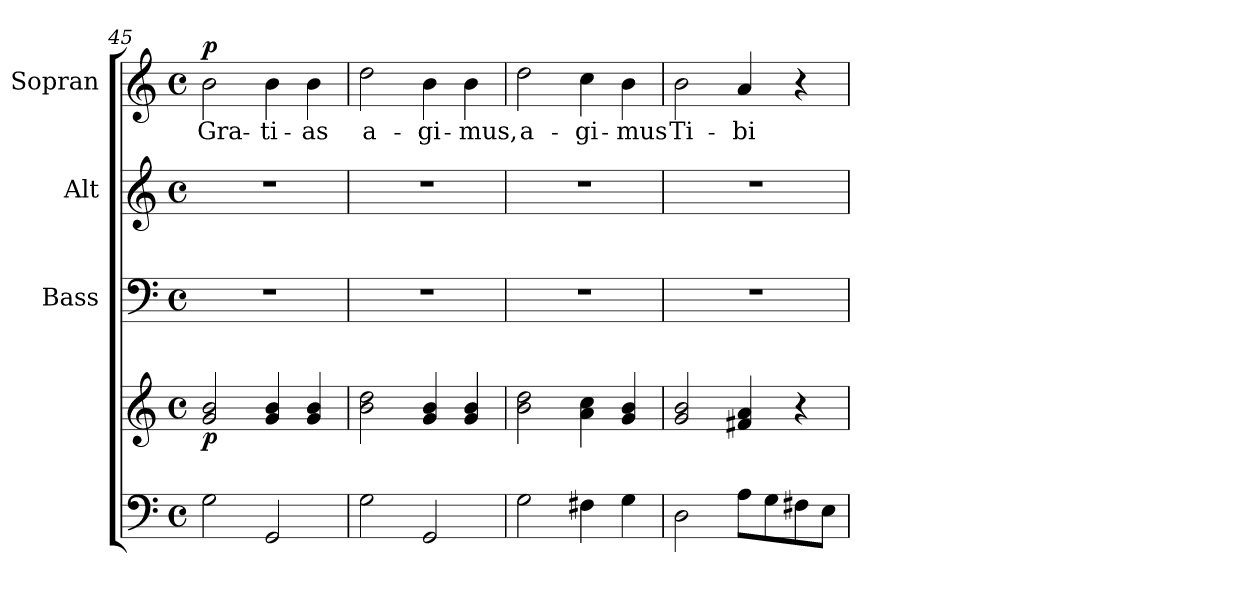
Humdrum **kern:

**kern	**kern	**dynam	**kern	**kern	**kern	**text	**dynam
*part4	*part4	*part4	*part3	*part2	*part1	*part1	*part1
*staff5	*staff4	*staff4/5	*staff3	*staff2	*staff1	*staff1	*staff1
*	*	*	*I"Bass	*I"Alt	*I"Sopran	*	*
*	*	*	*I'B.	*I'A.	*I'S.	*	*
*clefF4	*clefG2	*	*clefF4	*clefG2	*clefG2	*	*
*k[]	*k[]	*	*k[]	*k[]	*k[]	*	*
*C:	*C:	*	*C:	*C:	*C:	*	*
*M4/4	*M4/4	*	*M4/4	*M4/4	*M4/4	*	*
*met(c)	*met(c)	*	*met(c)	*met(c)	*met(c)	*	*
=45	=45	=45	=45	=45	=45	=45	=45
!	!	!LO:DY:b	!	!	!	!LO:LY:b	!LO:DY:a
2G\	2g/ 2b/	p	1r	1r	2b\	Gra-	p
!	!	!	!	!	!	!LO:LY:b	!
2GG/	4g/ 4b/	.	.	.	4b\	-ti-	.
!	!	!	!	!	!	!LO:LY:b	!
.	4g/ 4b/	.	.	.	4b\	-as	.
=46	=46	=46	=46	=46	=46	=46	=46
!	!	!	!	!	!	!LO:LY:b	!
2G\	2b\ 2dd\	.	1r	1r	2dd\	a-	.
!	!	!	!	!	!	!LO:LY:b	!
2GG/	4g/ 4b/	.	.	.	4b\	-gi-	.
!	!	!	!	!	!	!LO:LY:b	!
.	4g/ 4b/	.	.	.	4b\	-mus,	.
=47	=47	=47	=47	=47	=47	=47	=47
!	!	!	!	!	!	!LO:LY:b	!
2G\	2b\ 2dd\	.	1r	1r	2dd\	a-	.
!	!	!	!	!	!	!LO:LY:b	!
4F#X\	4a\ 4cc\	.	.	.	4cc\	-gi-	.
!	!	!	!	!	!	!LO:LY:b	!
4G\	4g/ 4b/	.	.	.	4b\	-mus	.
=48	=48	=48	=48	=48	=48	=48	=48
!	!	!	!	!	!	!LO:LY:b	!
2D\	2g/ 2b/	.	1r	1r	2b\	Ti-	.
!	!	!	!	!	!	!LO:LY:b	!
8A\L	4f#X/ 4a/	.	.	.	4a/	-bi	.
8G\	.	.	.	.	.	.	.
8F#X\	4r	.	.	.	4r	.	.
8E\J	.	.	.	.	.	.	.
=	=	=	=	=	=	=	=
*-	*-	*-	*-	*-	*-	*-	*-
